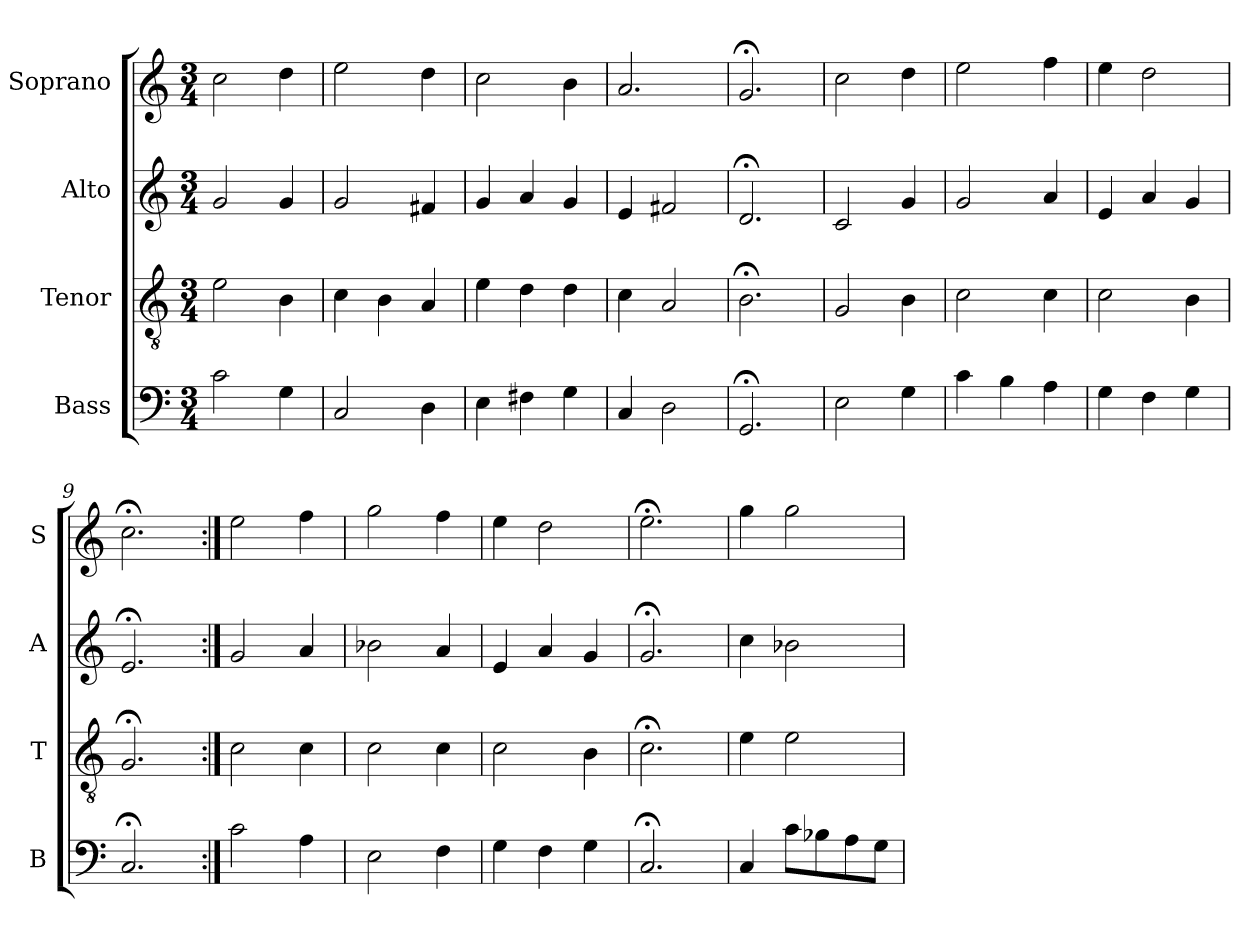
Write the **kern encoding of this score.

**kern	**kern	**kern	**kern
*part4	*part3	*part2	*part1
*staff4	*staff3	*staff2	*staff1
*I"Bass	*I"Tenor	*I"Alto	*I"Soprano
*I'B	*I'T	*I'A	*I'S
*clefF4	*clefGv2	*clefG2	*clefG2
*k[]	*k[]	*k[]	*k[]
*C:	*C:	*C:	*C:
*M3/4	*M3/4	*M3/4	*M3/4
*MM100	*MM100	*MM100	*MM100
=1	=1	=1	=1
2c	2e	2g	2cc
4G	4B	4g	4dd
=2	=2	=2	=2
2C	4c	2g	2ee
.	4B	.	.
4D	4A	4f#X	4dd
=3	=3	=3	=3
4E	4e	4g	2cc
4F#X	4d	4a	.
4G	4d	4g	4b
=4	=4	=4	=4
4C	4c	4e	2.a
2D	2A	2f#X	.
=5	=5	=5	=5
2.GG;<	2.B;<	2.d;<	2.g;<
=6	=6	=6	=6
2E	2G	2c	2cc
4G	4B	4g	4dd
=7	=7	=7	=7
4c	2c	2g	2ee
4B	.	.	.
4A	4c	4a	4ff
=8	=8	=8	=8
4Gi	2ci	4ei	4eei
4F	.	4a	2dd
4G	4B	4g	.
=9	=9	=9	=9
2.C;<	2.G;<	2.e;<	2.cc;<
=10:|!	=10:|!	=10:|!	=10:|!
2c	2c	2g	2ee
4A	4c	4a	4ff
=11	=11	=11	=11
2E	2c	2b-X	2gg
4F	4c	4a	4ff
=12	=12	=12	=12
4Gi	2ci	4ei	4eei
4F	.	4a	2dd
4G	4B	4g	.
=13	=13	=13	=13
2.C;<	2.c;<	2.g;<	2.ee;<
=14	=14	=14	=14
4C	4e	4cc	4gg
8cL	2e	2b-X	2gg
8B-X	.	.	.
8A	.	.	.
8GJ	.	.	.
=	=	=	=
*-	*-	*-	*-
